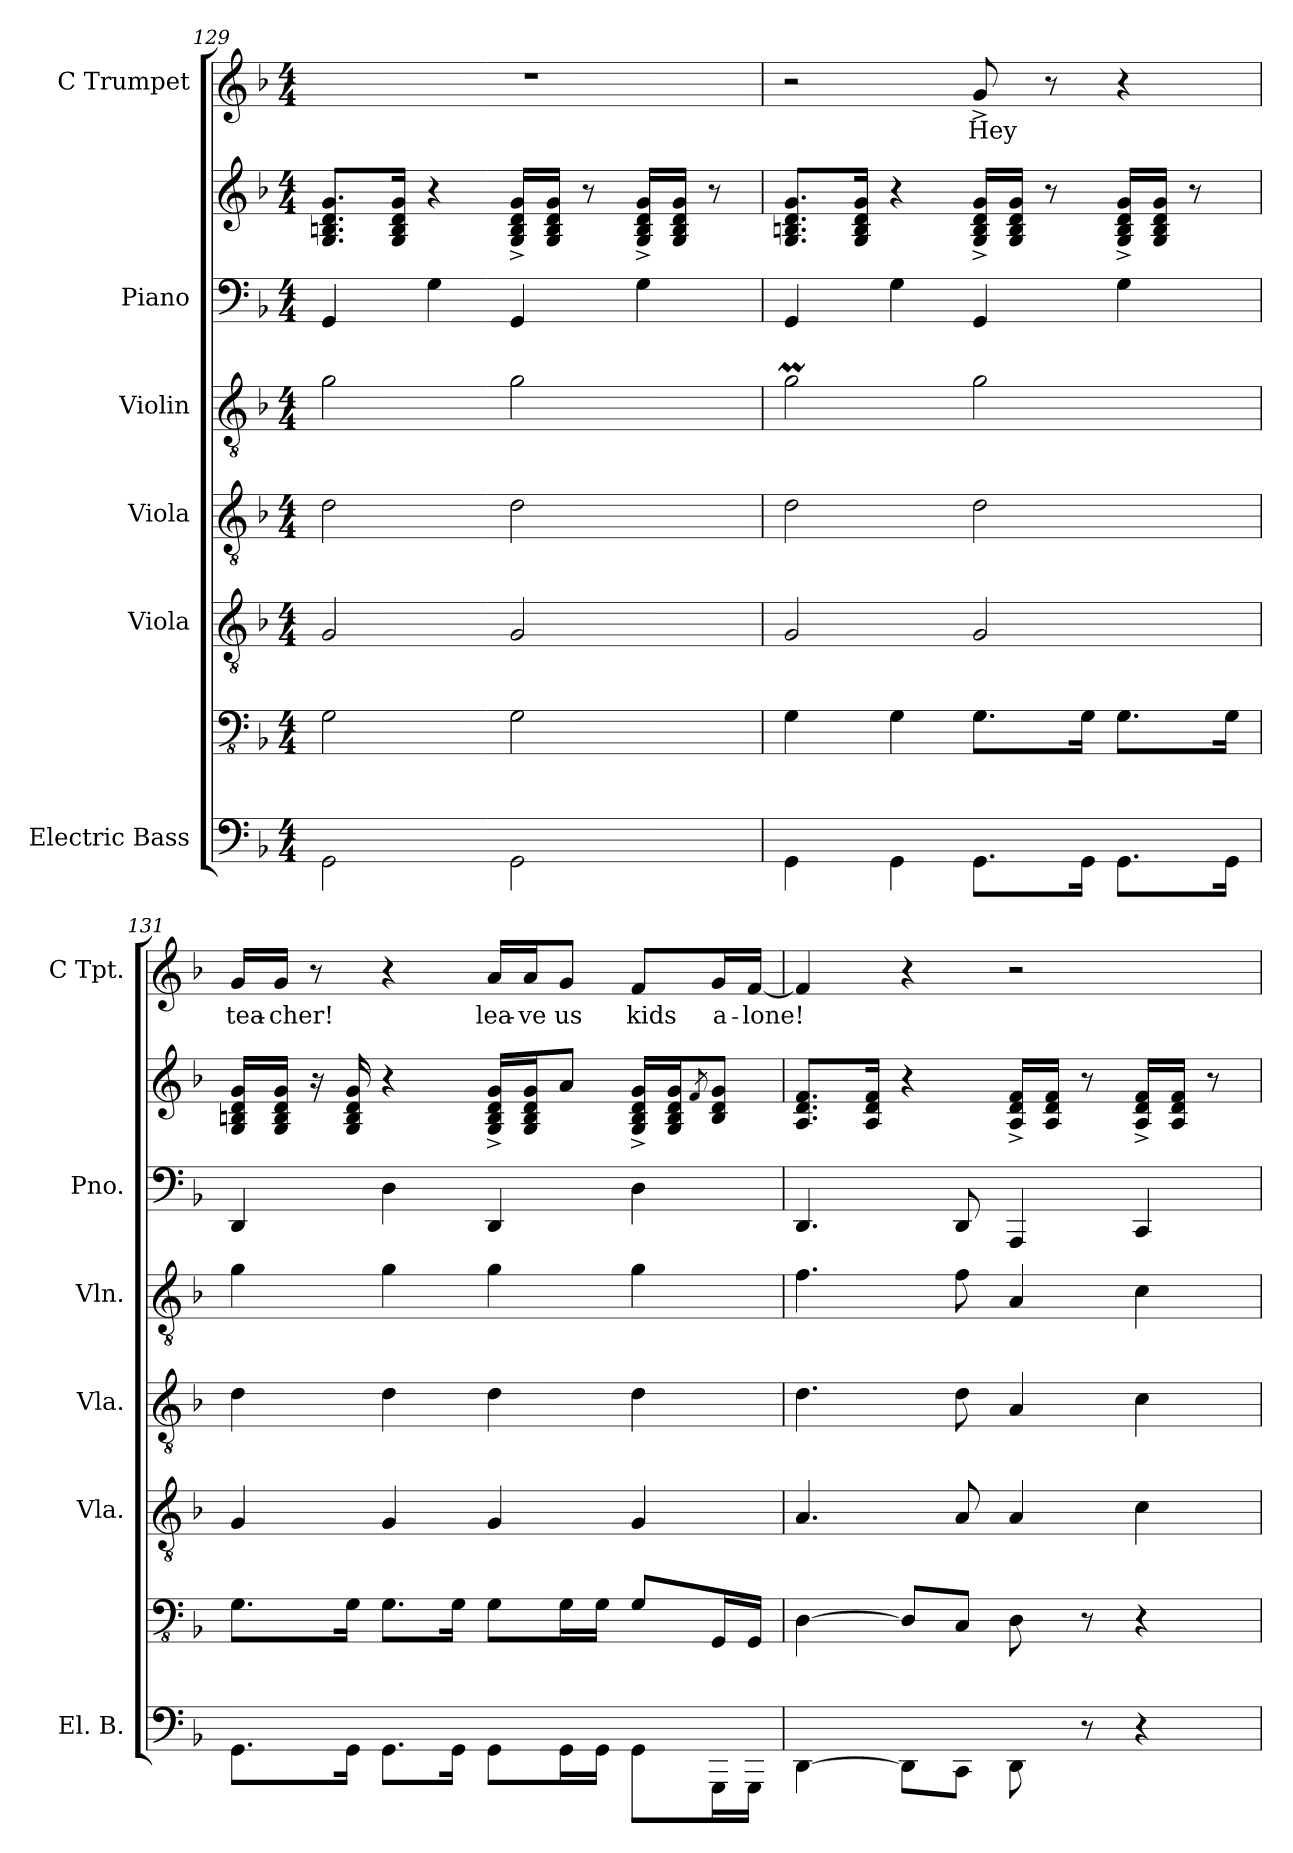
**kern	**kern	**kern	**kern	**kern	**kern	**kern	**kern	**text
*part6	*part6	*part5	*part4	*part3	*part2	*part2	*part1	*part1
*staff8	*staff7	*staff6	*staff5	*staff4	*staff3	*staff2	*staff1	*staff1
*I"Electric Bass	*	*I"Viola	*I"Viola	*I"Violin	*I"Piano	*	*I"C Trumpet	*
*I'El. B.	*	*I'Vla.	*I'Vla.	*I'Vln.	*I'Pno.	*	*I'C Tpt.	*
*	*clefFv4	*clefGv2	*clefGv2	*clefGv2	*clefF4	*clefG2	*clefG2	*
*k[b-]	*k[b-]	*k[b-]	*k[b-]	*k[b-]	*k[b-]	*k[b-]	*k[b-]	*
*M4/4	*M4/4	*M4/4	*M4/4	*M4/4	*M4/4	*M4/4	*M4/4	*
=129	=129	=129	=129	=129	=129	=129	=129	=129
2GG\	2GG\	2G/	2d\	2g\	4GG/	8.G/ 8.Bn/ 8.d/ 8.g/L	1r	.
.	.	.	.	.	.	16G/ 16B/ 16d/ 16g/Jk	.	.
.	.	.	.	.	4G\	4r	.	.
2GG\	2GG\	2G/	2d\	2g\	4GG/	16G/^ 16B/^ 16d/^ 16g/^LL	.	.
.	.	.	.	.	.	16G/ 16B/ 16d/ 16g/JJ	.	.
.	.	.	.	.	.	8r	.	.
.	.	.	.	.	4G\	16G/^ 16B/^ 16d/^ 16g/^LL	.	.
.	.	.	.	.	.	16G/ 16B/ 16d/ 16g/JJ	.	.
.	.	.	.	.	.	8r	.	.
=130	=130	=130	=130	=130	=130	=130	=130	=130
4GG\	4GG\	2G/	2d\	2gM\	4GG/	8.G/ 8.Bn/ 8.d/ 8.g/L	2r	.
.	.	.	.	.	.	16G/ 16B/ 16d/ 16g/Jk	.	.
4GG\	4GG\	.	.	.	4G\	4r	.	.
8.GG\L	8.GG\L	2G/	2d\	2g\	4GG/	16G/^ 16B/^ 16d/^ 16g/^LL	8g^/	Hey
.	.	.	.	.	.	16G/ 16B/ 16d/ 16g/JJ	.	.
.	.	.	.	.	.	8r	8r	.
16GG\Jk	16GG\Jk	.	.	.	.	.	.	.
8.GG\L	8.GG\L	.	.	.	4G\	16G/^ 16B/^ 16d/^ 16g/^LL	4r	.
.	.	.	.	.	.	16G/ 16B/ 16d/ 16g/JJ	.	.
.	.	.	.	.	.	8r	.	.
16GG\Jk	16GG\Jk	.	.	.	.	.	.	.
=131	=131	=131	=131	=131	=131	=131	=131	=131
8.GG\L	8.GG\L	4G/	4d\	4g\	4DD/	16G/ 16Bn/ 16d/ 16g/LL	16g/LL	tea-
.	.	.	.	.	.	16G/ 16B/ 16d/ 16g/JJ	16g/JJ	-cher!
.	.	.	.	.	.	16r	8r	.
16GG\Jk	16GG\Jk	.	.	.	.	16G/ 16B/ 16d/ 16g/	.	.
8.GG\L	8.GG\L	4G/	4d\	4g\	4D\	4r	4r	.
16GG\Jk	16GG\Jk	.	.	.	.	.	.	.
8GG\L	8GG\L	4G/	4d\	4g\	4DD/	16G/^ 16B/^ 16d/^ 16g/^LL	16a/LL	lea-
.	.	.	.	.	.	16G/ 16B/ 16d/ 16g/J	16a/J	-ve
16GG\L	16GG\L	.	.	.	.	8a/J	8g/J	us
16GG\JJ	16GG\JJ	.	.	.	.	.	.	.
8GG\L	8GG/L	4G/	4d\	4g\	4D\	16G/^ 16B/^ 16d/^ 16g/^LL	8f/L	kids
.	.	.	.	.	.	16G/ 16B/ 16d/ 16g/J	.	.
.	.	.	.	.	.	8qf/	.	.
16GGG\L	16GGG/L	.	.	.	.	8B/ 8d/ 8g/J	16g/L	a-
16GGG\JJ	16GGG/JJ	.	.	.	.	.	[16f/JJ	-lone!
=132	=132	=132	=132	=132	=132	=132	=132	=132
[4DD\	[4DD\	4.A/	4.d\	4.f\	4.DD/	8.A/ 8.d/ 8.f/L	4f/]	.
.	.	.	.	.	.	16A/ 16d/ 16f/Jk	.	.
8DD\L]	8DD/L]	.	.	.	.	4r	4r	.
8CC\J	8CC/J	8A/	8d\	8f\	8DD/	.	.	.
8DD\	8DD\	4A/	4A/	4A/	4AAA/	16A/^ 16d/^ 16f/^LL	2r	.
.	.	.	.	.	.	16A/ 16d/ 16f/JJ	.	.
8r	8r	.	.	.	.	8r	.	.
4r	4r	4c\	4c\	4c\	4CC/	16A/^ 16d/^ 16f/^LL	.	.
.	.	.	.	.	.	16A/ 16d/ 16f/JJ	.	.
.	.	.	.	.	.	8r	.	.
=	=	=	=	=	=	=	=	=
*-	*-	*-	*-	*-	*-	*-	*-	*-
